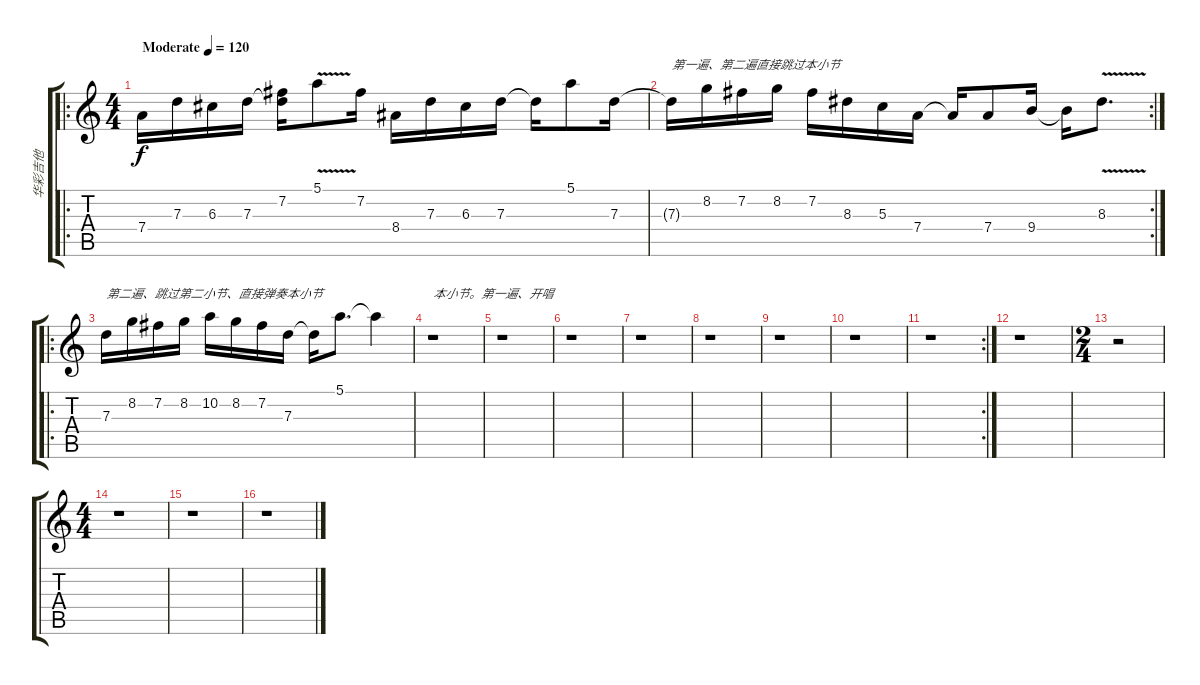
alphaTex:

\track ("华彩吉他" "华彩吉他") {instrument distortionguitar}
\staff {score tabs}
\tuning (E4 B3 G3 D3 A2 E2) {hide}
\ro
\ts (4 4)
\tempo (120 "Moderate")
\clef g2
\ks c
7.4.16{dy f instrument distortionguitar} 7.3.16 6.3.16 7.3.16 (7.2 7.3{t}).16 5.1{v}.8 7.2.16 8.4.16 7.3.16 6.3.16 7.3.16 7.3{t}.16 5.1.8 7.3.16 |
\rc 2
7.3{t}.16{txt "第一遍、第二遍直接跳过本小节"} 8.2.16 7.2.16 8.2.16 7.2.16 8.3.16 5.3.16 7.4.16 7.4{t}.16 7.4.8 9.4.16 9.4{t}.16 8.3{v}.8{d} |
\ro
7.3.16{txt "第二遍、跳过第二小节、直接弹奏本小节"} 8.2.16 7.2.16 8.2.16 10.2.16 8.2.16 7.2.16 7.3.16 7.3{t}.16 5.1.8{d} 5.1{t}.4 |
r.1{txt "本小节。第一遍、开唱"} |
r.1 |
r.1 |
r.1 |
r.1 |
r.1 |
r.1 |
\rc 2
r.1 |
r.1 |
\ts (2 4)
r.2 |
\ts (4 4)
r.1 |
r.1 |
r.1
